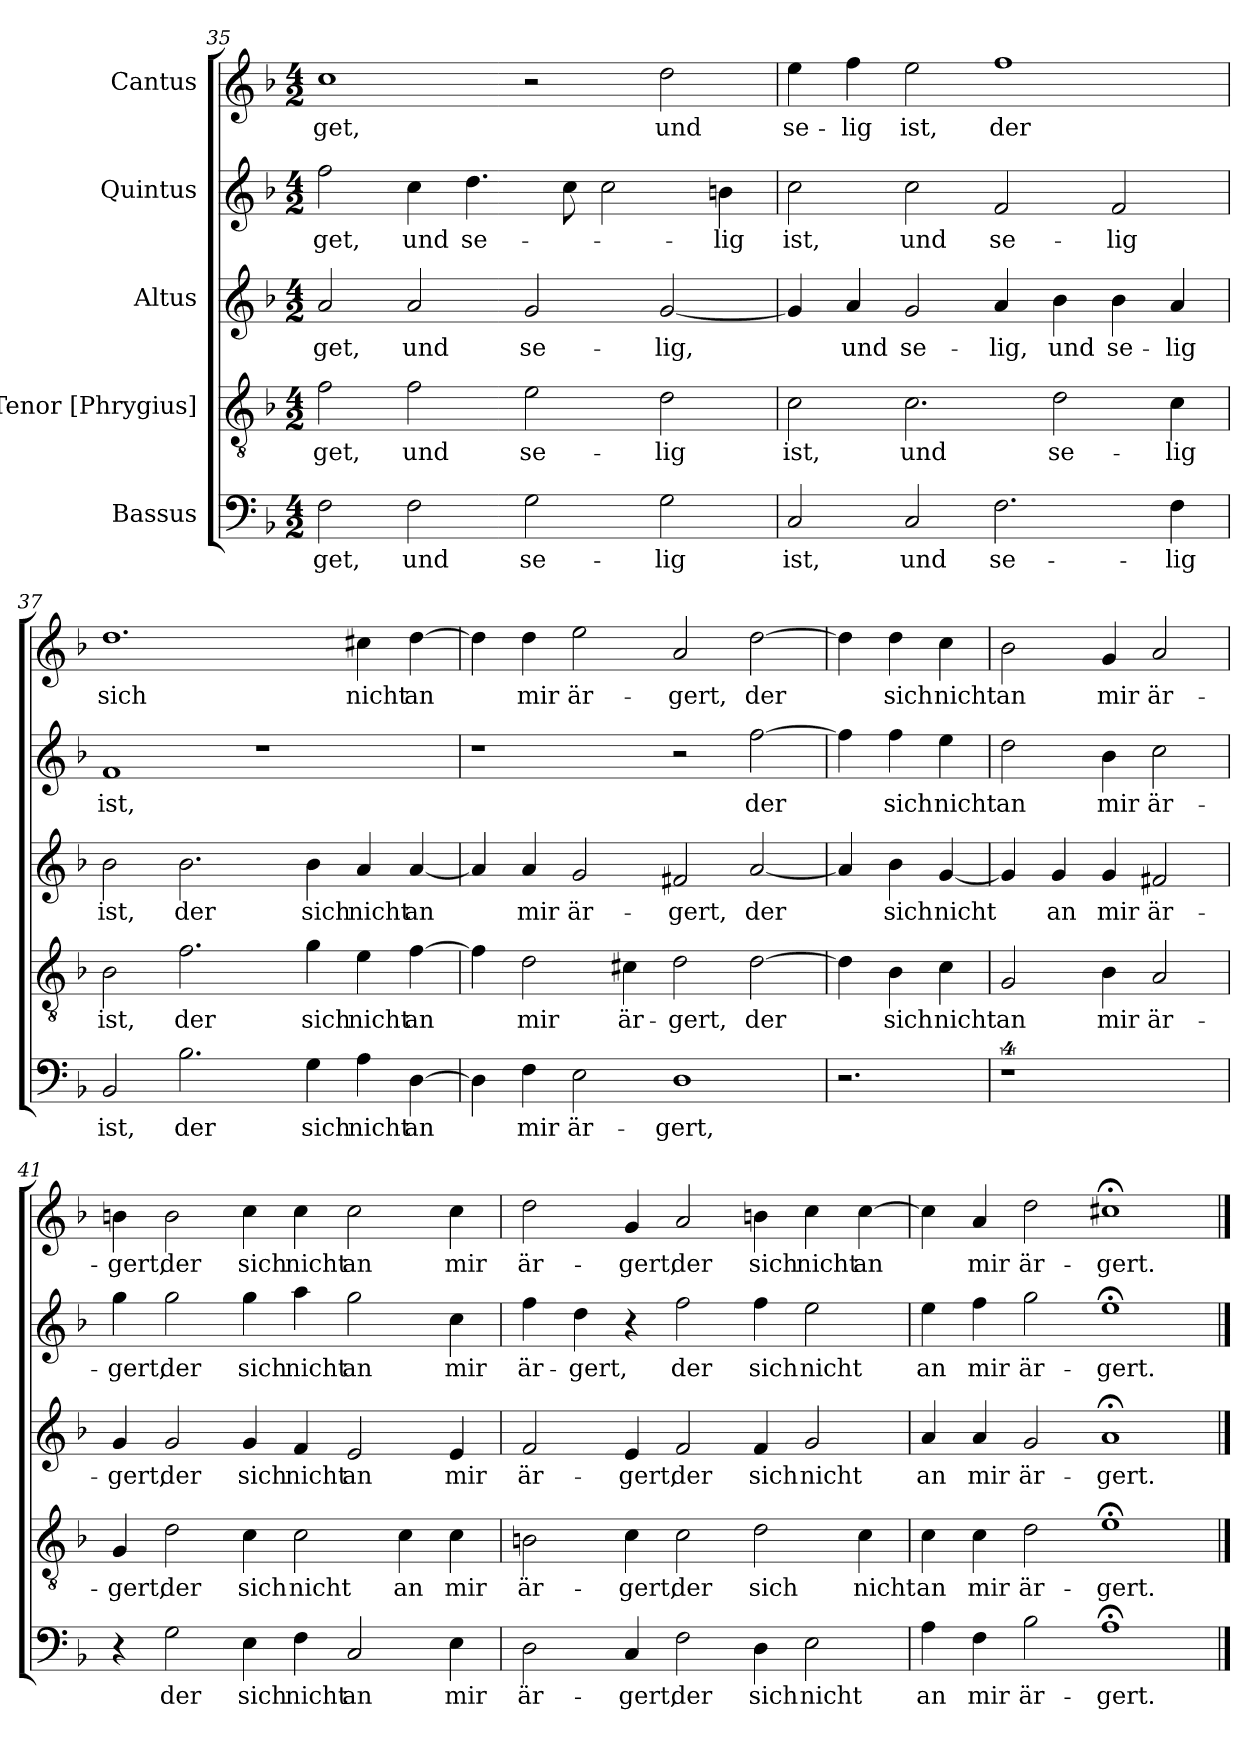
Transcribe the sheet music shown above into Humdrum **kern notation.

**kern	**text	**kern	**text	**kern	**text	**kern	**text	**kern	**text
*part5	*part5	*part4	*part4	*part3	*part3	*part2	*part2	*part1	*part1
*staff5	*staff5	*staff4	*staff4	*staff3	*staff3	*staff2	*staff2	*staff1	*staff1
*I"Bassus	*	*I"Tenor [Phrygius]	*	*I"Altus	*	*I"Quintus	*	*I"Cantus	*
*clefF4	*	*clefGv2	*	*clefG2	*	*clefG2	*	*clefG2	*
*k[b-]	*	*k[b-]	*	*k[b-]	*	*k[b-]	*	*k[b-]	*
*M4/2	*	*M4/2	*	*M4/2	*	*M4/2	*	*M4/2	*
=35	=35	=35	=35	=35	=35	=35	=35	=35	=35
!	!LO:LY:b	!	!LO:LY:b	!	!LO:LY:b	!	!LO:LY:b	!	!LO:LY:b
2F\	get,	2f\	get,	2a/	get,	2ff\	get,	1cc	get,
!	!LO:LY:b	!	!LO:LY:b	!	!LO:LY:b	!	!LO:LY:b	!	!
2F\	und	2f\	und	2a/	und	4cc\	und	.	.
!	!	!	!	!	!	!	!LO:LY:b	!	!
.	.	.	.	.	.	4.dd\	se-	.	.
!	!LO:LY:b	!	!LO:LY:b	!	!LO:LY:b	!	!	!	!
2G\	se-	2e\	se-	2g/	se-	.	.	2r	.
.	.	.	.	.	.	8cc\	.	.	.
.	.	.	.	.	.	2cc\	.	.	.
!	!LO:LY:b	!	!LO:LY:b	!	!LO:LY:b	!	!	!	!LO:LY:b
2G\	-lig	2d\	-lig	[2g/	-lig,	.	.	2dd\	und
!	!	!	!	!	!	!	!LO:LY:b	!	!
.	.	.	.	.	.	4bn\	-lig	.	.
!!LO:PB:g=z
=36	=36	=36	=36	=36	=36	=36	=36	=36	=36
!	!LO:LY:b	!	!LO:LY:b	!	!	!	!LO:LY:b	!	!LO:LY:b
2C/	ist,	2c\	ist,	4g/]	.	2cc\	ist,	4ee\	se-
!	!	!	!	!	!LO:LY:b	!	!	!	!LO:LY:b
.	.	.	.	4a/	und	.	.	4ff\	-lig
!	!LO:LY:b	!	!LO:LY:b	!	!LO:LY:b	!	!LO:LY:b	!	!LO:LY:b
2C/	und	2.c\	und	2g/	se-	2cc\	und	2ee\	ist,
!	!LO:LY:b	!	!	!	!LO:LY:b	!	!LO:LY:b	!	!LO:LY:b
2.F\	se-	.	.	4a/	-lig,	2f/	se-	1ff	der
!	!	!	!LO:LY:b	!	!LO:LY:b	!	!	!	!
.	.	2d\	se-	4b-\	und	.	.	.	.
!	!	!	!	!	!LO:LY:b	!	!LO:LY:b	!	!
.	.	.	.	4b-\	se-	2f/	-lig	.	.
!	!LO:LY:b	!	!LO:LY:b	!	!LO:LY:b	!	!	!	!
4F\	-lig	4c\	-lig	4a/	-lig	.	.	.	.
=37	=37	=37	=37	=37	=37	=37	=37	=37	=37
!	!LO:LY:b	!	!LO:LY:b	!	!LO:LY:b	!	!LO:LY:b	!	!LO:LY:b
2BB-/	ist,	2B-\	ist,	2b-\	ist,	1f	ist,	1.dd	sich
!	!LO:LY:b	!	!LO:LY:b	!	!LO:LY:b	!	!	!	!
2.B-\	der	2.f\	der	2.b-\	der	.	.	.	.
.	.	.	.	.	.	1r	.	.	.
!	!LO:LY:b	!	!LO:LY:b	!	!LO:LY:b	!	!	!	!
4G\	sich	4g\	sich	4b-\	sich	.	.	.	.
!	!LO:LY:b	!	!LO:LY:b	!	!LO:LY:b	!	!	!	!LO:LY:b
4A\	nicht	4e\	nicht	4a/	nicht	.	.	4cc#X\	nicht
!	!LO:LY:b	!	!LO:LY:b	!	!LO:LY:b	!	!	!	!LO:LY:b
[4D\	an	[4f\	an	[4a/	an	.	.	[4dd\	an
=38	=38	=38	=38	=38	=38	=38	=38	=38	=38
4D\]	.	4f\]	.	4a/]	.	1r	.	4dd\]	.
!	!LO:LY:b	!	!LO:LY:b	!	!LO:LY:b	!	!	!	!LO:LY:b
4F\	mir	2d\	mir	4a/	mir	.	.	4dd\	mir
!	!LO:LY:b	!	!	!	!LO:LY:b	!	!	!	!LO:LY:b
2E\	är-	.	.	2g/	är-	.	.	2ee\	är-
!	!	!	!LO:LY:b	!	!	!	!	!	!
.	.	4c#X\	är-	.	.	.	.	.	.
!	!LO:LY:b	!	!LO:LY:b	!	!LO:LY:b	!	!	!	!LO:LY:b
1D	-gert,	2d\	-gert,	2f#X/	-gert,	2r	.	2a/	-gert,
!	!	!	!LO:LY:b	!	!LO:LY:b	!	!LO:LY:b	!	!LO:LY:b
.	.	[2d\	der	[2a/	der	[2ff\	der	[2dd\	der
=39	=39	=39	=39	=39	=39	=39	=39	=39	=39
2.r	.	4d\]	.	4a/]	.	4ff\]	.	4dd\]	.
!	!	!	!LO:LY:b	!	!LO:LY:b	!	!LO:LY:b	!	!LO:LY:b
.	.	4B-\	sich	4b-\	sich	4ff\	sich	4dd\	sich
!	!	!	!LO:LY:b	!	!LO:LY:b	!	!LO:LY:b	!	!LO:LY:b
.	.	4c\	nicht	[4g/	nicht	4ee\	nicht	4cc\	nicht
!!LO:LB:g=z
=40	=40	=40	=40	=40	=40	=40	=40	=40	=40
!	!	!	!LO:LY:b	!	!	!	!LO:LY:b	!	!LO:LY:b
4%5r	.	2G/	an	4g/]	.	2dd\	an	2b-\	an
!	!	!	!	!	!LO:LY:b	!	!	!	!
.	.	.	.	4g/	an	.	.	.	.
!	!	!	!LO:LY:b	!	!LO:LY:b	!	!LO:LY:b	!	!LO:LY:b
.	.	4B-\	mir	4g/	mir	4b-\	mir	4g/	mir
!	!	!	!LO:LY:b	!	!LO:LY:b	!	!LO:LY:b	!	!LO:LY:b
.	.	2A/	är-	2f#X/	är-	2cc\	är-	2a/	är-
=41	=41	=41	=41	=41	=41	=41	=41	=41	=41
!	!	!	!LO:LY:b	!	!LO:LY:b	!	!LO:LY:b	!	!LO:LY:b
4r	.	4G/	-gert,	4g/	-gert,	4gg\	-gert,	4bn\	-gert,
!	!LO:LY:b	!	!LO:LY:b	!	!LO:LY:b	!	!LO:LY:b	!	!LO:LY:b
2G\	der	2d\	der	2g/	der	2gg\	der	2b\	der
!	!LO:LY:b	!	!LO:LY:b	!	!LO:LY:b	!	!LO:LY:b	!	!LO:LY:b
4E\	sich	4c\	sich	4g/	sich	4gg\	sich	4cc\	sich
!	!LO:LY:b	!	!LO:LY:b	!	!LO:LY:b	!	!LO:LY:b	!	!LO:LY:b
4F\	nicht	2c\	nicht	4f/	nicht	4aa\	nicht	4cc\	nicht
!	!LO:LY:b	!	!	!	!LO:LY:b	!	!LO:LY:b	!	!LO:LY:b
2C/	an	.	.	2e/	an	2gg\	an	2cc\	an
!	!	!	!LO:LY:b	!	!	!	!	!	!
.	.	4c\	an	.	.	.	.	.	.
!	!LO:LY:b	!	!LO:LY:b	!	!LO:LY:b	!	!LO:LY:b	!	!LO:LY:b
4E\	mir	4c\	mir	4e/	mir	4cc\	mir	4cc\	mir
=42	=42	=42	=42	=42	=42	=42	=42	=42	=42
!	!LO:LY:b	!	!LO:LY:b	!	!LO:LY:b	!	!LO:LY:b	!	!LO:LY:b
2D\	är-	2Bn\	är-	2f/	är-	4ff\	är-	2dd\	är-
!	!	!	!	!	!	!	!LO:LY:b	!	!
.	.	.	.	.	.	4dd\	-gert,	.	.
!	!LO:LY:b	!	!LO:LY:b	!	!LO:LY:b	!	!	!	!LO:LY:b
4C/	-gert,	4c\	-gert,	4e/	-gert,	4r	.	4g/	-gert,
!	!LO:LY:b	!	!LO:LY:b	!	!LO:LY:b	!	!LO:LY:b	!	!LO:LY:b
2F\	der	2c\	der	2f/	der	2ff\	der	2a/	der
!	!LO:LY:b	!	!LO:LY:b	!	!LO:LY:b	!	!LO:LY:b	!	!LO:LY:b
4D\	sich	2d\	sich	4f/	sich	4ff\	sich	4bn\	sich
!	!LO:LY:b	!	!	!	!LO:LY:b	!	!LO:LY:b	!	!LO:LY:b
2E\	nicht	.	.	2g/	nicht	2ee\	nicht	4cc\	nicht
!	!	!	!LO:LY:b	!	!	!	!	!	!LO:LY:b
.	.	4c\	nicht	.	.	.	.	[4cc\	an
=43	=43	=43	=43	=43	=43	=43	=43	=43	=43
!	!LO:LY:b	!	!LO:LY:b	!	!LO:LY:b	!	!LO:LY:b	!	!
4A\	an	4c\	an	4a/	an	4ee\	an	4cc\]	.
!	!LO:LY:b	!	!LO:LY:b	!	!LO:LY:b	!	!LO:LY:b	!	!LO:LY:b
4F\	mir	4c\	mir	4a/	mir	4ff\	mir	4a/	mir
!	!LO:LY:b	!	!LO:LY:b	!	!LO:LY:b	!	!LO:LY:b	!	!LO:LY:b
2B-\	är-	2d\	är-	2g/	är-	2gg\	är-	2dd\	är-
!	!LO:LY:b	!	!LO:LY:b	!	!LO:LY:b	!	!LO:LY:b	!	!LO:LY:b
1A;<	-gert.	1e;<	-gert.	1a;<	-gert.	1ee;<	-gert.	1cc#X;<	-gert.
==	==	==	==	==	==	==	==	==	==
*-	*-	*-	*-	*-	*-	*-	*-	*-	*-
